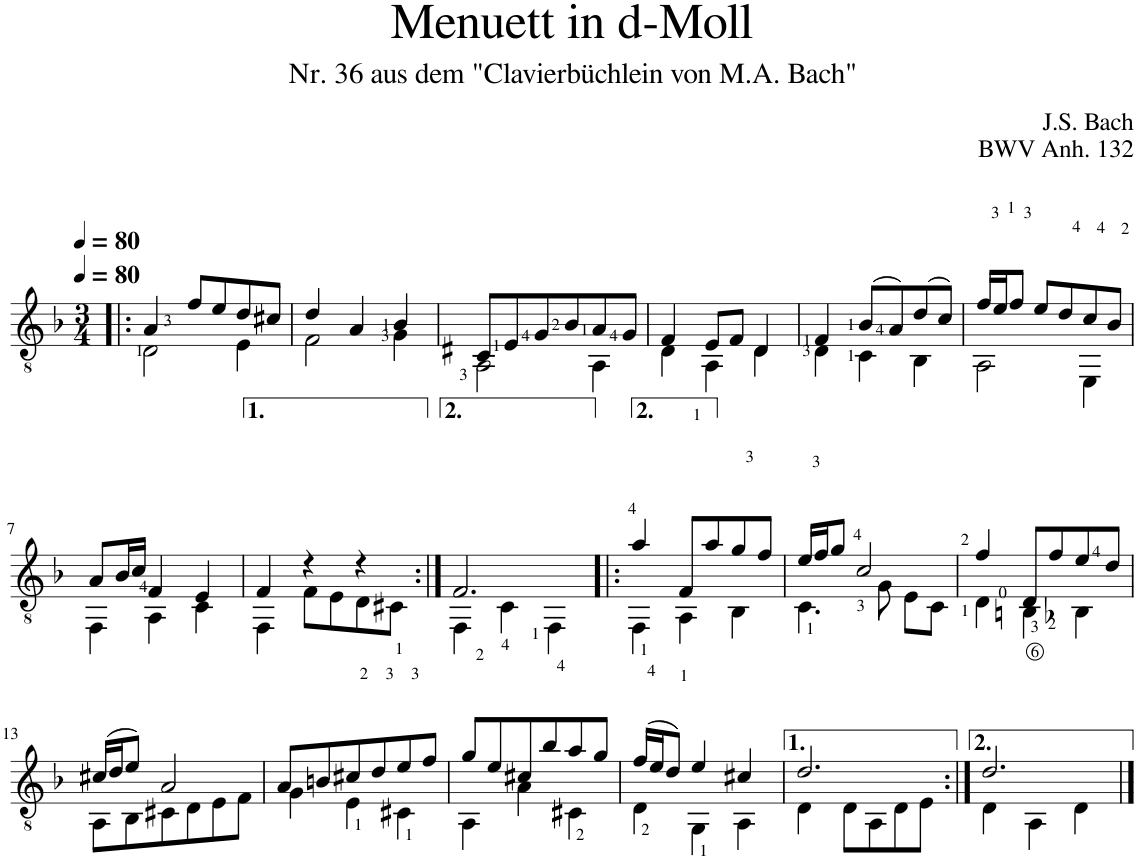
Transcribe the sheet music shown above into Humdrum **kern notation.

**kern
*part1
*staff1
*I"Klassische Gitarre
*I'Gitarre
*clefGv2
*k[b-]
*M3/4
*MM80
=1!|:
*^
4A/	2D\
8f/L	.
8e/	.
8d/	4E\
8c#X/J	.
=2	=2
4d/	2F\
4A/	.
4B-/	4G\
=3	=3
8C#X/L	2AA\
8E/	.
8G/	.
8B-/	.
8A/	4AA\
8G/J	.
=4	=4
4F/	4D\
8E/L	4AA\
8F/J	.
4D/	4D\
=5	=5
4F/	4D\
(8B-/L	4C\
8A/)	.
(8d/	4BB-\
8c/J)	.
=6	=6
16f/LL	2AA\
16e/J	.
8f/J	.
8e/L	.
8d/	.
8c/	4EE\
8B-/J	.
!!LO:LB:g=z	!!
=7	=7
8A/L	4FF\
16B-/L	.
16c/JJ	.
4F/	4AA\
4E/	4C\
=8	=8
4F/	4FF\
4r	8F\L
.	8E\
4r	8D\
.	8C#X<\J
=9:|!	=9:|!
2.F/	4FF\
.	4C\
.	4FF\
=10!|:	=10!|:
4a/	4FF\
8F/L	4AA\
8a/	.
8g/	4BB-\
8f/J	.
=11	=11
16e/LL	4.C\
16f/J	.
8g/J	.
2c/	.
.	8G\
.	8E\L
.	8C\J
=12	=12
4f/	4D\
8D/L	4BBn\
8f/	.
8e/	4BB-X\
8d/J	.
!!LO:LB:g=z	!!
=13	=13
(16c#X/LL	8AA\L
16d/J	.
8e/J)	8BB-\
2A/	8C#X\
.	8D\
.	8E\
.	8F\J
=14	=14
8A/L	4G\
8Bn/	.
8c#X/	4E\
8d/	.
8e/	4C#X\
8f/J	.
=15	=15
8g/L	4AA\
8e/	.
8c#X/	4A\
8b-/	.
8a/	4C#X\
8g/J	.
=16	=16
(16f/LL	4D\
16e/J	.
8d/J)	.
4e/	4GG\
4c#X/	4AA\
=17	=17
2.d/	4D\
.	8D\L
.	8AA\
.	8D\
.	8E\J
=18:|!	=18:|!
2.d/	4D\
.	4AA\
.	4D\
*v	*v
==
*-
